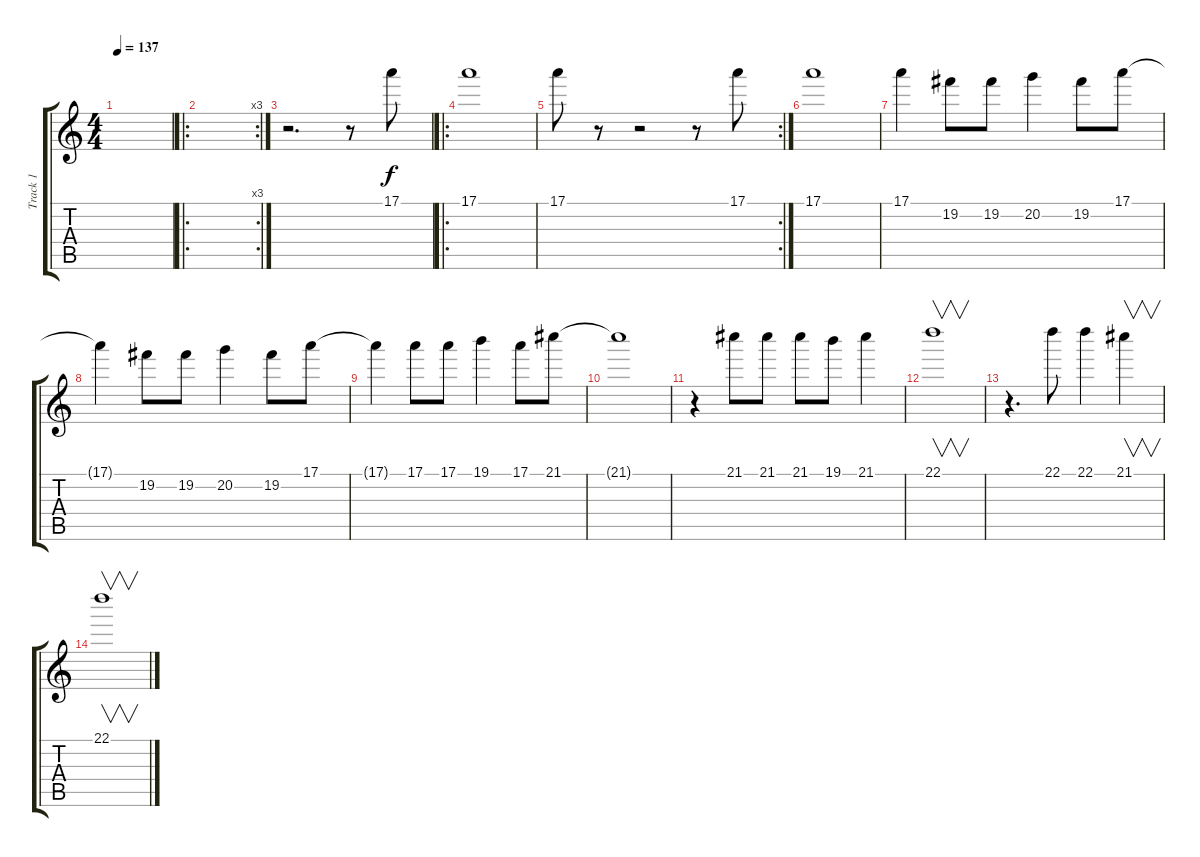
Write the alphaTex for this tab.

\track ("Track 1" "Track 1") {instrument distortionguitar}
\staff {score tabs}
\tuning (E4 B3 G3 D3 A2 E2) {hide}
\ts (4 4)
\tempo 137
\clef g2
\ks c
|
\ro
\rc 3
|
r.2{d} r.8 17.1.8 |
\ro
17.1.1 |
\rc 2
17.1.8 r.8 r.2 r.8 17.1.8 |
17.1.1 |
17.1.4 19.2.8 19.2.8 20.2.4 19.2.8 17.1.8 |
17.1{t}.4 19.2.8 19.2.8 20.2.4 19.2.8 17.1.8 |
17.1{t}.4 17.1.8 17.1.8 19.1.4 17.1.8 21.1.8 |
21.1{t}.1 |
r.4 21.1.8 21.1.8 21.1.8 19.1.8 21.1.4 |
22.1.1{v} |
r.4{d} 22.1.8 22.1.4 21.1.4{v} |
22.1.1{v}
